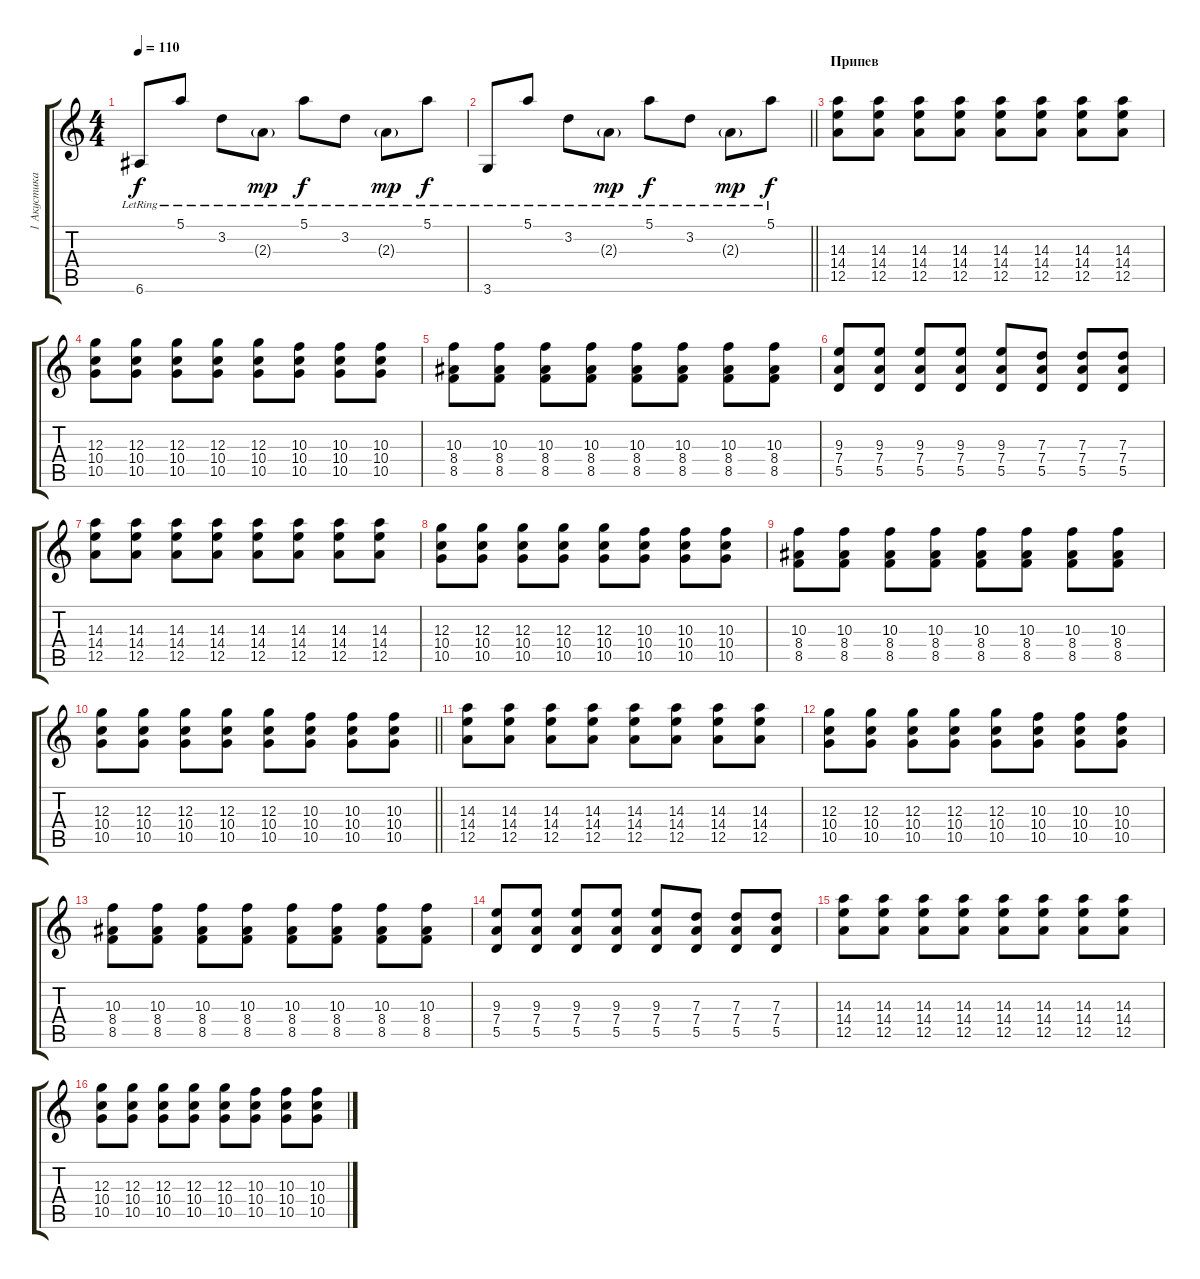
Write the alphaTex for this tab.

\track ("1 Акустика" "1 Акустика") {instrument acousticguitarsteel}
\staff {score tabs}
\tuning (E4 B3 G3 D3 A2 E2) {hide}
\ts (4 4)
\tempo 110
\clef g2
\ks c
6.6{lr}.8{dy f} 5.1{lr}.8 3.2{lr}.8 2.3{g lr}.8{dy mp} 5.1{lr}.8{dy f} 3.2{lr}.8 2.3{g lr}.8{dy mp} 5.1{lr}.8{dy f} |
\barLineRight lightlight
3.6{lr}.8 5.1{lr}.8 3.2{lr}.8 2.3{g lr}.8{dy mp} 5.1{lr}.8{dy f} 3.2{lr}.8 2.3{g lr}.8{dy mp} 5.1{lr}.8{dy f} |
\section ("" "Припев")
(14.3 14.4 12.5).8 (14.3 14.4 12.5).8 (14.3 14.4 12.5).8 (14.3 14.4 12.5).8 (14.3 14.4 12.5).8 (14.3 14.4 12.5).8 (14.3 14.4 12.5).8 (14.3 14.4 12.5).8 |
(12.3 10.4 10.5).8 (12.3 10.4 10.5).8 (12.3 10.4 10.5).8 (12.3 10.4 10.5).8 (12.3 10.4 10.5).8 (10.3 10.4 10.5).8 (10.3 10.4 10.5).8 (10.3 10.4 10.5).8 |
(10.3 8.4 8.5).8 (10.3 8.4 8.5).8 (10.3 8.4 8.5).8 (10.3 8.4 8.5).8 (10.3 8.4 8.5).8 (10.3 8.4 8.5).8 (10.3 8.4 8.5).8 (10.3 8.4 8.5).8 |
(9.3 7.4 5.5).8 (9.3 7.4 5.5).8 (9.3 7.4 5.5).8 (9.3 7.4 5.5).8 (9.3 7.4 5.5).8 (7.3 7.4 5.5).8 (7.3 7.4 5.5).8 (7.3 7.4 5.5).8 |
(14.3 14.4 12.5).8 (14.3 14.4 12.5).8 (14.3 14.4 12.5).8 (14.3 14.4 12.5).8 (14.3 14.4 12.5).8 (14.3 14.4 12.5).8 (14.3 14.4 12.5).8 (14.3 14.4 12.5).8 |
(12.3 10.4 10.5).8 (12.3 10.4 10.5).8 (12.3 10.4 10.5).8 (12.3 10.4 10.5).8 (12.3 10.4 10.5).8 (10.3 10.4 10.5).8 (10.3 10.4 10.5).8 (10.3 10.4 10.5).8 |
(10.3 8.4 8.5).8 (10.3 8.4 8.5).8 (10.3 8.4 8.5).8 (10.3 8.4 8.5).8 (10.3 8.4 8.5).8 (10.3 8.4 8.5).8 (10.3 8.4 8.5).8 (10.3 8.4 8.5).8 |
\barLineRight lightlight
(12.3 10.4 10.5).8 (12.3 10.4 10.5).8 (12.3 10.4 10.5).8 (12.3 10.4 10.5).8 (12.3 10.4 10.5).8 (10.3 10.4 10.5).8 (10.3 10.4 10.5).8 (10.3 10.4 10.5).8 |
(14.3 14.4 12.5).8 (14.3 14.4 12.5).8 (14.3 14.4 12.5).8 (14.3 14.4 12.5).8 (14.3 14.4 12.5).8 (14.3 14.4 12.5).8 (14.3 14.4 12.5).8 (14.3 14.4 12.5).8 |
(12.3 10.4 10.5).8 (12.3 10.4 10.5).8 (12.3 10.4 10.5).8 (12.3 10.4 10.5).8 (12.3 10.4 10.5).8 (10.3 10.4 10.5).8 (10.3 10.4 10.5).8 (10.3 10.4 10.5).8 |
(10.3 8.4 8.5).8 (10.3 8.4 8.5).8 (10.3 8.4 8.5).8 (10.3 8.4 8.5).8 (10.3 8.4 8.5).8 (10.3 8.4 8.5).8 (10.3 8.4 8.5).8 (10.3 8.4 8.5).8 |
(9.3 7.4 5.5).8 (9.3 7.4 5.5).8 (9.3 7.4 5.5).8 (9.3 7.4 5.5).8 (9.3 7.4 5.5).8 (7.3 7.4 5.5).8 (7.3 7.4 5.5).8 (7.3 7.4 5.5).8 |
(14.3 14.4 12.5).8 (14.3 14.4 12.5).8 (14.3 14.4 12.5).8 (14.3 14.4 12.5).8 (14.3 14.4 12.5).8 (14.3 14.4 12.5).8 (14.3 14.4 12.5).8 (14.3 14.4 12.5).8 |
(12.3 10.4 10.5).8 (12.3 10.4 10.5).8 (12.3 10.4 10.5).8 (12.3 10.4 10.5).8 (12.3 10.4 10.5).8 (10.3 10.4 10.5).8 (10.3 10.4 10.5).8 (10.3 10.4 10.5).8
